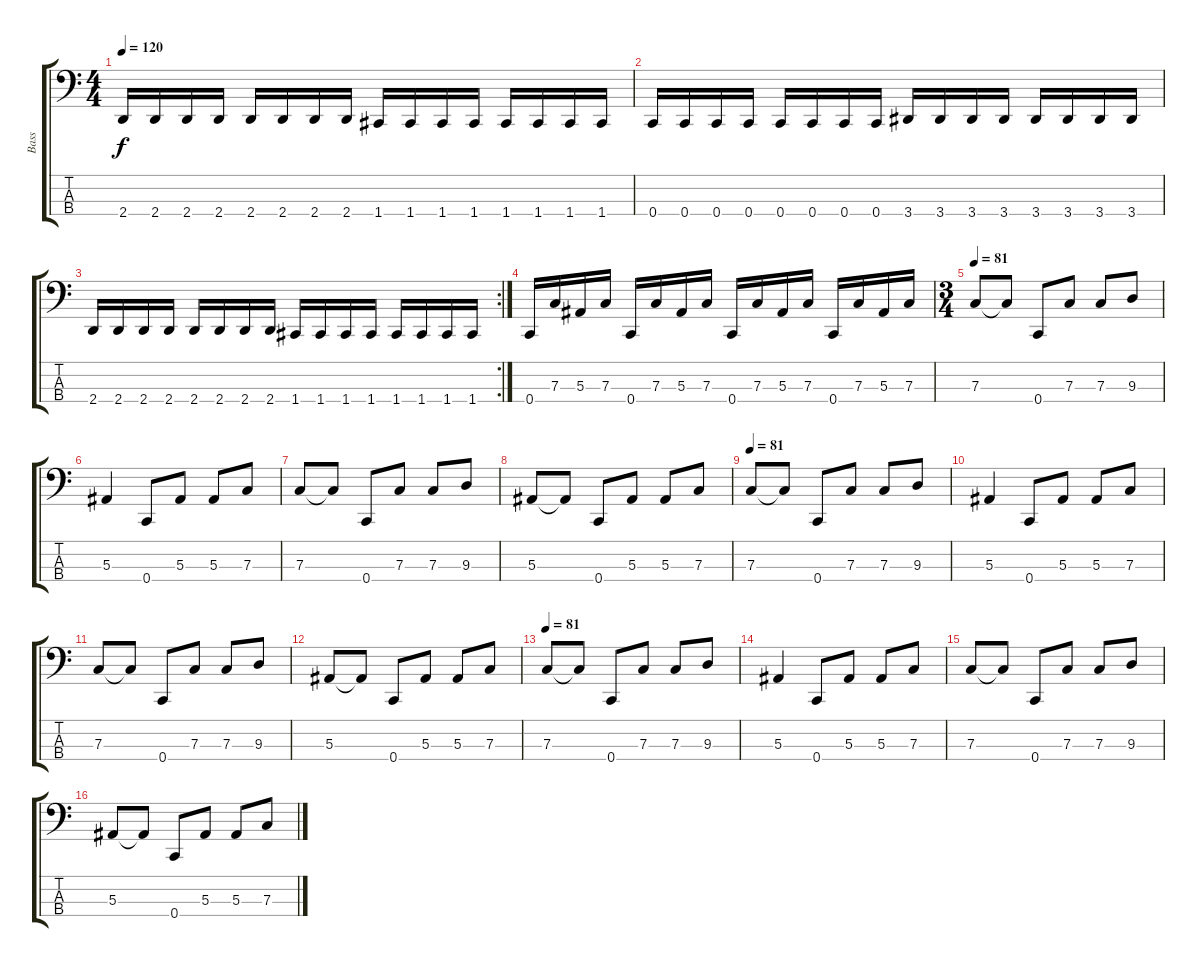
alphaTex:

\track ("Bass" "Bass") {instrument electricbassfinger}
\staff {score tabs}
\tuning (Eb2 Bb1 F1 C1) {hide}
\ts (4 4)
\tempo 120
\clef f4
\ks c
2.4.16{dy f} 2.4.16 2.4.16 2.4.16 2.4.16 2.4.16 2.4.16 2.4.16 1.4.16 1.4.16 1.4.16 1.4.16 1.4.16 1.4.16 1.4.16 1.4.16 |
0.4.16 0.4.16 0.4.16 0.4.16 0.4.16 0.4.16 0.4.16 0.4.16 3.4.16 3.4.16 3.4.16 3.4.16 3.4.16 3.4.16 3.4.16 3.4.16 |
\rc 2
2.4.16 2.4.16 2.4.16 2.4.16 2.4.16 2.4.16 2.4.16 2.4.16 1.4.16 1.4.16 1.4.16 1.4.16 1.4.16 1.4.16 1.4.16 1.4.16 |
0.4.16 7.3.16 5.3.16 7.3.16 0.4.16 7.3.16 5.3.16 7.3.16 0.4.16 7.3.16 5.3.16 7.3.16 0.4.16 7.3.16 5.3.16 7.3.16 |
\ts (3 4)
\tempo 81
7.3.8 7.3{t}.8 0.4.8 7.3.8 7.3.8 9.3.8 |
5.3.4 0.4.8 5.3.8 5.3.8 7.3.8 |
7.3.8 7.3{t}.8 0.4.8 7.3.8 7.3.8 9.3.8 |
5.3.8 5.3{t}.8 0.4.8 5.3.8 5.3.8 7.3.8 |
\tempo 81
7.3.8 7.3{t}.8 0.4.8 7.3.8 7.3.8 9.3.8 |
5.3.4 0.4.8 5.3.8 5.3.8 7.3.8 |
7.3.8 7.3{t}.8 0.4.8 7.3.8 7.3.8 9.3.8 |
5.3.8 5.3{t}.8 0.4.8 5.3.8 5.3.8 7.3.8 |
\tempo 81
7.3.8 7.3{t}.8 0.4.8 7.3.8 7.3.8 9.3.8 |
5.3.4 0.4.8 5.3.8 5.3.8 7.3.8 |
7.3.8 7.3{t}.8 0.4.8 7.3.8 7.3.8 9.3.8 |
5.3.8 5.3{t}.8 0.4.8 5.3.8 5.3.8 7.3.8
